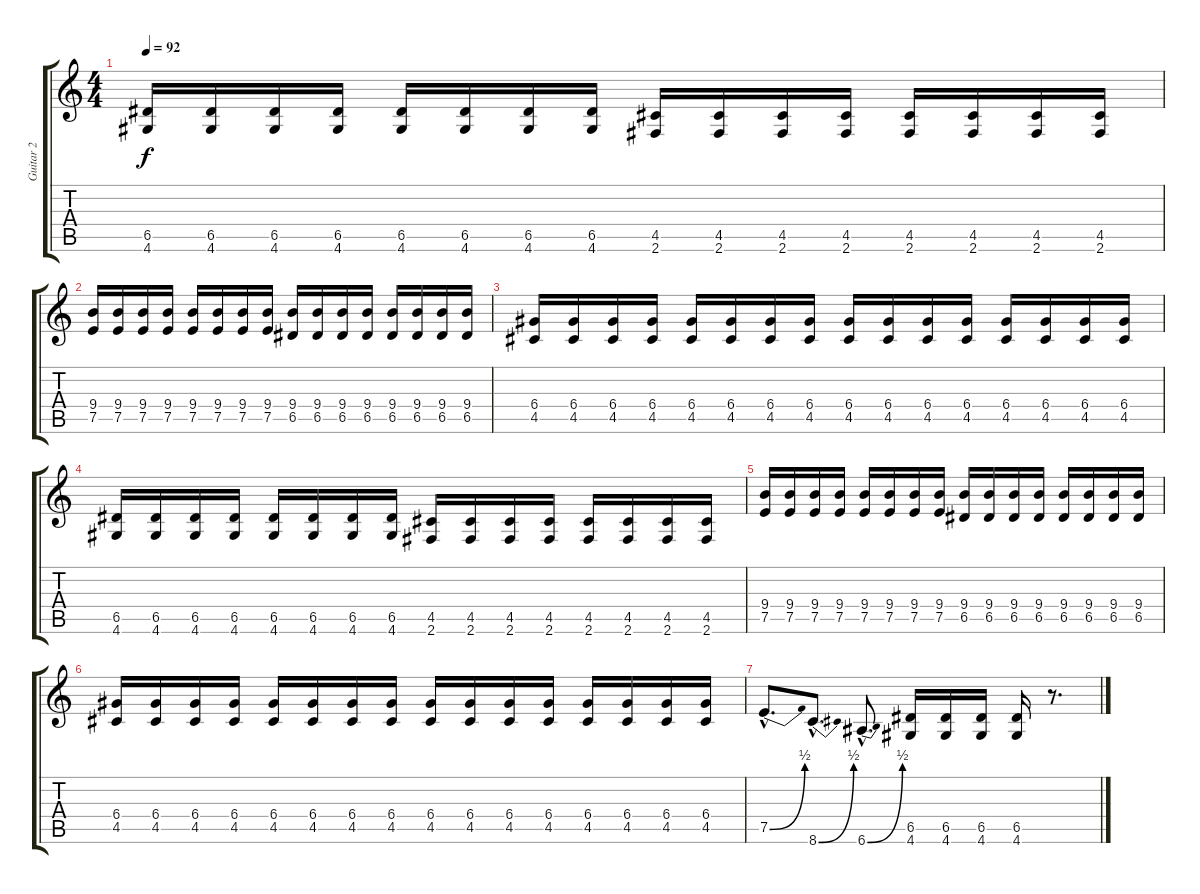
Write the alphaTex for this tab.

\track ("Guitar 2" "Guitar 2") {instrument distortionguitar}
\staff {score tabs}
\tuning (E4 B3 G3 D3 A2 E2) {hide}
\ts (4 4)
\tempo 92
\clef g2
\ks c
(6.5 4.6).16{dy f} (6.5 4.6).16 (6.5 4.6).16 (6.5 4.6).16 (6.5 4.6).16 (6.5 4.6).16 (6.5 4.6).16 (6.5 4.6).16 (4.5 2.6).16 (4.5 2.6).16 (4.5 2.6).16 (4.5 2.6).16 (4.5 2.6).16 (4.5 2.6).16 (4.5 2.6).16 (4.5 2.6).16 |
(9.4 7.5).16 (9.4 7.5).16 (9.4 7.5).16 (9.4 7.5).16 (9.4 7.5).16 (9.4 7.5).16 (9.4 7.5).16 (9.4 7.5).16 (9.4 6.5).16 (9.4 6.5).16 (9.4 6.5).16 (9.4 6.5).16 (9.4 6.5).16 (9.4 6.5).16 (9.4 6.5).16 (9.4 6.5).16 |
(6.4 4.5).16 (6.4 4.5).16 (6.4 4.5).16 (6.4 4.5).16 (6.4 4.5).16 (6.4 4.5).16 (6.4 4.5).16 (6.4 4.5).16 (6.4 4.5).16 (6.4 4.5).16 (6.4 4.5).16 (6.4 4.5).16 (6.4 4.5).16 (6.4 4.5).16 (6.4 4.5).16 (6.4 4.5).16 |
(6.5 4.6).16 (6.5 4.6).16 (6.5 4.6).16 (6.5 4.6).16 (6.5 4.6).16 (6.5 4.6).16 (6.5 4.6).16 (6.5 4.6).16 (4.5 2.6).16 (4.5 2.6).16 (4.5 2.6).16 (4.5 2.6).16 (4.5 2.6).16 (4.5 2.6).16 (4.5 2.6).16 (4.5 2.6).16 |
(9.4 7.5).16 (9.4 7.5).16 (9.4 7.5).16 (9.4 7.5).16 (9.4 7.5).16 (9.4 7.5).16 (9.4 7.5).16 (9.4 7.5).16 (9.4 6.5).16 (9.4 6.5).16 (9.4 6.5).16 (9.4 6.5).16 (9.4 6.5).16 (9.4 6.5).16 (9.4 6.5).16 (9.4 6.5).16 |
(6.4 4.5).16 (6.4 4.5).16 (6.4 4.5).16 (6.4 4.5).16 (6.4 4.5).16 (6.4 4.5).16 (6.4 4.5).16 (6.4 4.5).16 (6.4 4.5).16 (6.4 4.5).16 (6.4 4.5).16 (6.4 4.5).16 (6.4 4.5).16 (6.4 4.5).16 (6.4 4.5).16 (6.4 4.5).16 |
7.5{be (bend 0 0 60 2) hac}.8{d} 8.6{be (bend 0 0 60 2) hac}.8{d} 6.6{be (bend 0 0 60 2) hac}.8{d} (6.5 4.6).16 (6.5 4.6).16 (6.5 4.6).16 (6.5 4.6).16 r.8{d}
